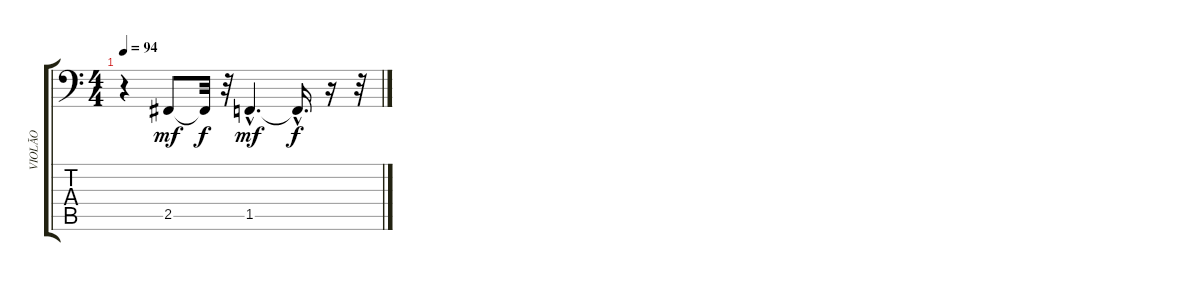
\track ("VIOLÃO" "VIOLÃO") {instrument fretlessbass}
\staff {score tabs}
\tuning (C3 G2 D2 A1 E1 B0) {hide}
\ts (4 4)
\tempo 94
\clef f4
\ks c
r.4{dy mf} 2.5.8 2.5{t}.32{dy f} r.32 1.5{hac}.4{d dy mf} 1.5{hac t}.16{d dy f} r.16 r.32
